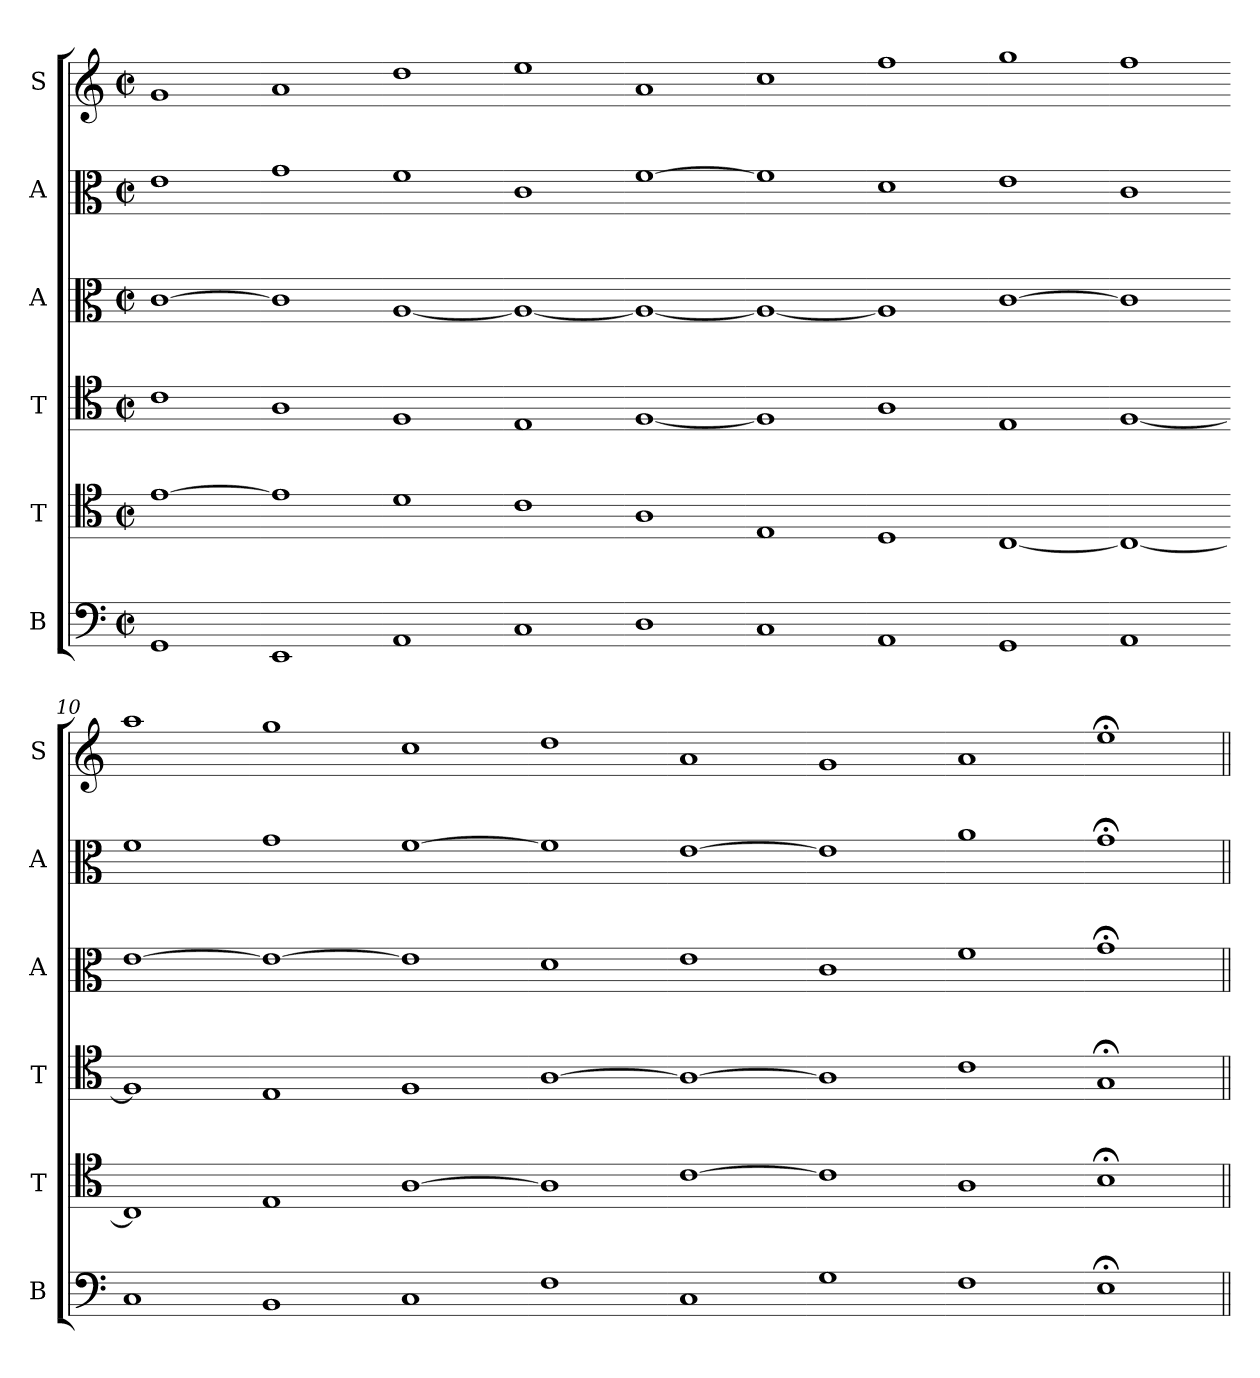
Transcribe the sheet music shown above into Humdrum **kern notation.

**kern	**kern	**kern	**kern	**kern	**kern
*part6	*part5	*part4	*part3	*part2	*part1
*staff6	*staff5	*staff4	*staff3	*staff2	*staff1
*I"B	*I"T	*I"T	*I"A	*I"A	*I"S
*I'B	*I'T	*I'T	*I'A	*I'A	*I'S
*clefF4	*clefC4	*clefC4	*clefC3	*clefC3	*clefG2
*k[]	*k[]	*k[]	*k[]	*k[]	*k[]
*M2/2	*M2/2	*M2/2	*M2/2	*M2/2	*M2/2
*met(c|)	*met(c|)	*met(c|)	*met(c|)	*met(c|)	*met(c|)
*MM208	*MM208	*MM208	*MM208	*MM208	*MM208
=1	=1	=1	=1	=1	=1
1GG	[1e	1c	[1c	1e	1g
=2-	=2-	=2-	=2-	=2-	=2-
1EE	1e]	1A	1c]	1g	1a
=3-	=3-	=3-	=3-	=3-	=3-
1AA	1d	1F	[1A	1f	1dd
=4-	=4-	=4-	=4-	=4-	=4-
1C	1c	1E	1A_	1c	1ee
=5-	=5-	=5-	=5-	=5-	=5-
1D	1A	[1F	1A_	[1f	1a
=6-	=6-	=6-	=6-	=6-	=6-
1C	1E	1F]	1A_	1f]	1cc
=7-	=7-	=7-	=7-	=7-	=7-
1AA	1D	1A	1A]	1d	1ff
=8-	=8-	=8-	=8-	=8-	=8-
1GG	[1C	1E	[1c	1e	1gg
=9-	=9-	=9-	=9-	=9-	=9-
1AA	1C_	[1F	1c]	1c	1ff
=10-	=10-	=10-	=10-	=10-	=10-
1C	1C]	1F]	[1e	1f	1aa
=11-	=11-	=11-	=11-	=11-	=11-
1BB	1E	1E	1e_	1g	1gg
=12-	=12-	=12-	=12-	=12-	=12-
1C	[1A	1F	1e]	[1f	1cc
=13-	=13-	=13-	=13-	=13-	=13-
1F	1A]	[1A	1d	1f]	1dd
=14-	=14-	=14-	=14-	=14-	=14-
1C	[1c	1A_	1e	[1e	1a
=15-	=15-	=15-	=15-	=15-	=15-
1G	1c]	1A]	1c	1e]	1g
=16-	=16-	=16-	=16-	=16-	=16-
1F	1A	1c	1f	1a	1a
=17-	=17-	=17-	=17-	=17-	=17-
1E;<	1B;<	1G;<	1g;<	1g;	1ee;<
=||	=||	=||	=||	=||	=||
*-	*-	*-	*-	*-	*-
